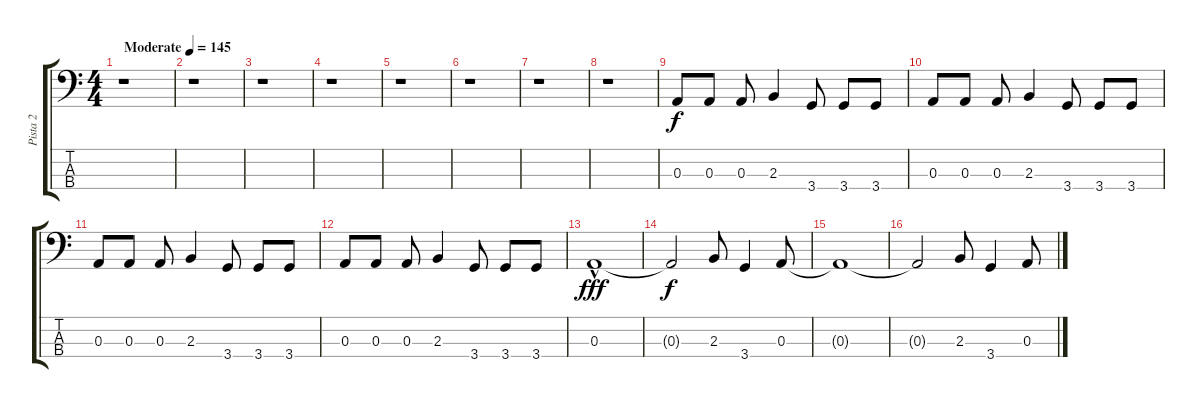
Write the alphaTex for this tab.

\track ("Pista 2" "Pista 2") {instrument electricbasspick}
\staff {score tabs}
\tuning (G2 D2 A1 E1) {hide}
\ts (4 4)
\tempo (145 "Moderate")
\clef f4
\ks c
r.1{dy f instrument electricbasspick} |
r.1 |
r.1 |
r.1 |
r.1 |
r.1 |
r.1 |
r.1 |
0.3.8 0.3.8 0.3.8 2.3.4 3.4.8 3.4.8 3.4.8 |
0.3.8 0.3.8 0.3.8 2.3.4 3.4.8 3.4.8 3.4.8 |
0.3.8 0.3.8 0.3.8 2.3.4 3.4.8 3.4.8 3.4.8 |
0.3.8 0.3.8 0.3.8 2.3.4 3.4.8 3.4.8 3.4.8 |
0.3{hac}.1{dy fff} |
0.3{t}.2{dy f} 2.3.8 3.4.4 0.3.8 |
0.3{t}.1 |
0.3{t}.2 2.3.8 3.4.4 0.3.8
